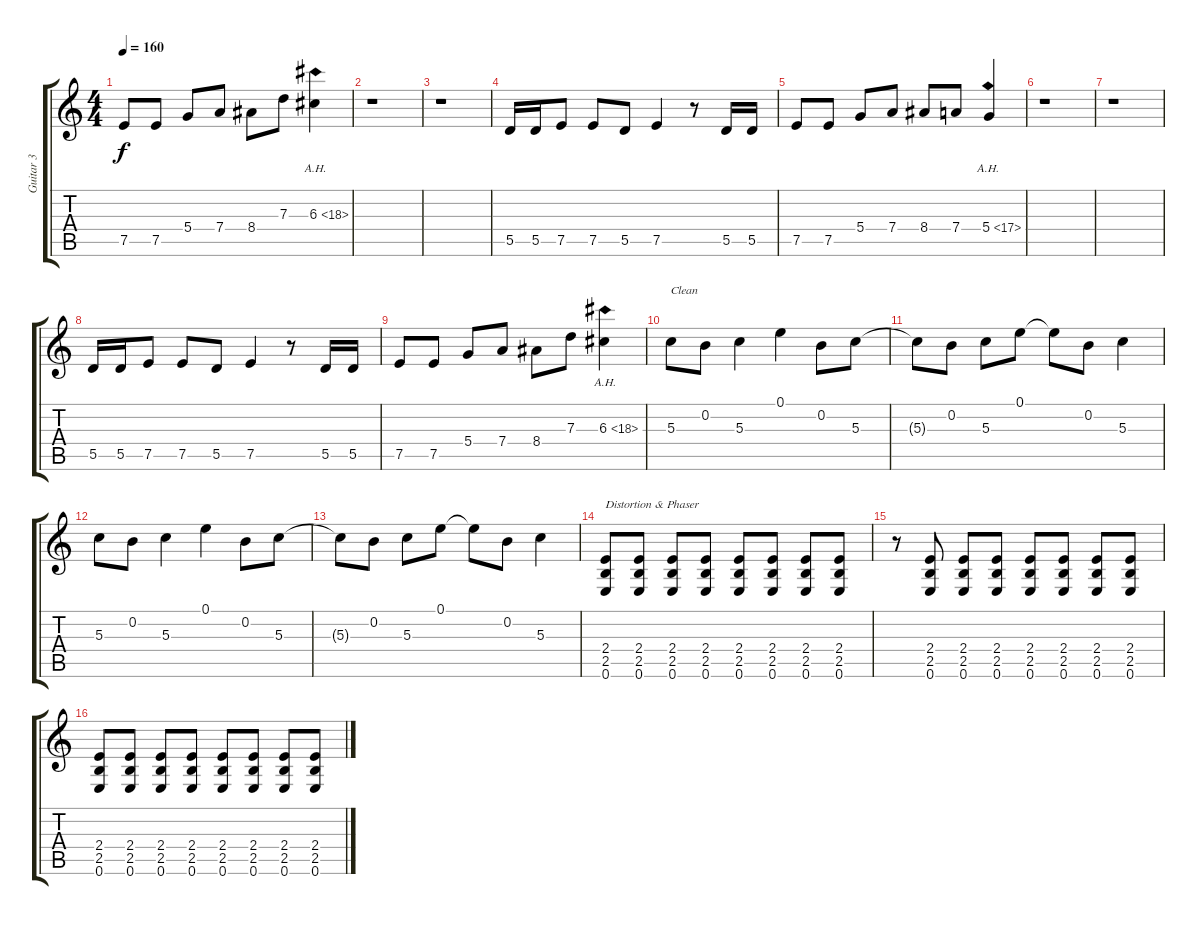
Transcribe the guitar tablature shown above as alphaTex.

\track ("Guitar 3" "Guitar 3") {instrument distortionguitar}
\staff {score tabs}
\tuning (E4 B3 G3 D3 A2 E2) {hide}
\ts (4 4)
\tempo 160
\clef g2
\ks c
7.5.8{dy f} 7.5.8 5.4.8 7.4.8 8.4.8 7.3.8 6.3{ah 12}.4 |
r.1 |
r.1 |
5.5.16 5.5.16 7.5.8 7.5.8 5.5.8 7.5.4 r.8 5.5.16 5.5.16 |
7.5.8 7.5.8 5.4.8 7.4.8 8.4.8 7.4.8 5.4{ah 12}.4 |
r.1 |
r.1 |
5.5.16 5.5.16 7.5.8 7.5.8 5.5.8 7.5.4 r.8 5.5.16 5.5.16 |
7.5.8 7.5.8 5.4.8 7.4.8 8.4.8 7.3.8 6.3{ah 12}.4 |
5.3.8{txt "Clean" instrument electricguitarclean} 0.2.8 5.3.4 0.1.4 0.2.8 5.3.8 |
5.3{t}.8 0.2.8 5.3.8 0.1.8 0.1{t}.8 0.2.8 5.3.4 |
5.3.8 0.2.8 5.3.4 0.1.4 0.2.8 5.3.8 |
5.3{t}.8 0.2.8 5.3.8 0.1.8 0.1{t}.8 0.2.8 5.3.4 |
(2.4 2.5 0.6).8{txt "Distortion & Phaser" volume 11 instrument distortionguitar} (2.4 2.5 0.6).8 (2.4 2.5 0.6).8 (2.4 2.5 0.6).8 (2.4 2.5 0.6).8 (2.4 2.5 0.6).8 (2.4 2.5 0.6).8 (2.4 2.5 0.6).8 |
r.8 (2.4 2.5 0.6).8 (2.4 2.5 0.6).8 (2.4 2.5 0.6).8 (2.4 2.5 0.6).8 (2.4 2.5 0.6).8 (2.4 2.5 0.6).8 (2.4 2.5 0.6).8 |
(2.4 2.5 0.6).8 (2.4 2.5 0.6).8 (2.4 2.5 0.6).8 (2.4 2.5 0.6).8 (2.4 2.5 0.6).8 (2.4 2.5 0.6).8 (2.4 2.5 0.6).8 (2.4 2.5 0.6).8
